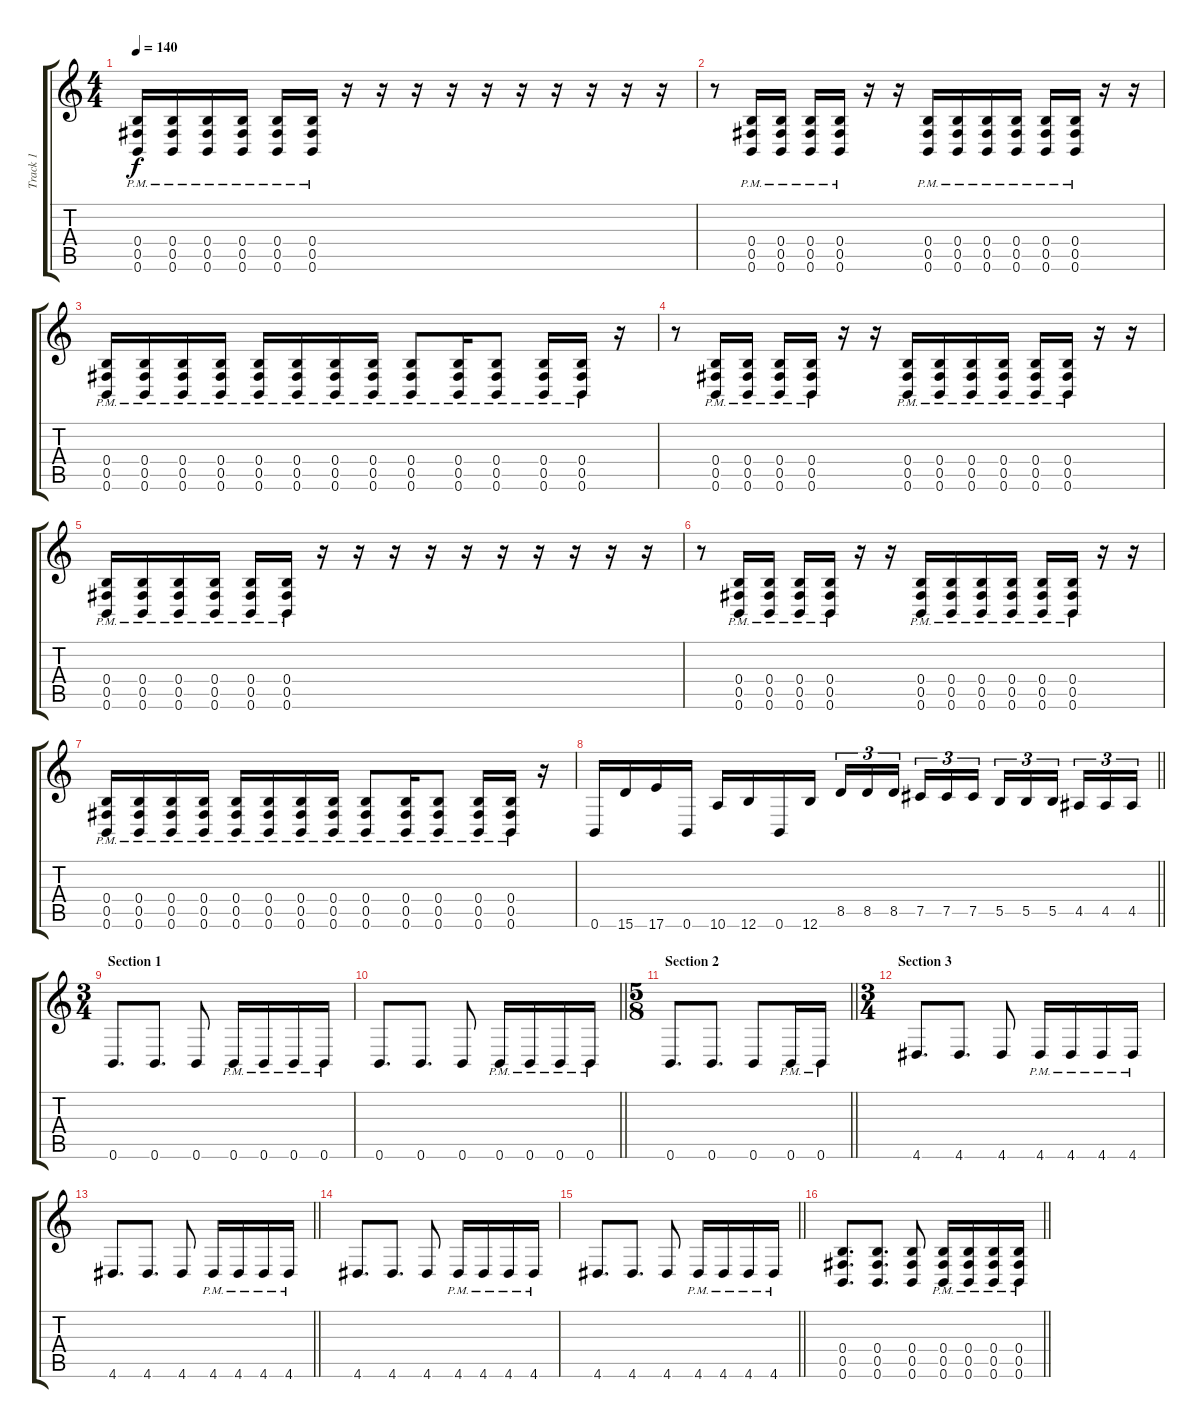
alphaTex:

\track ("Track 1" "Track 1") {instrument overdrivenguitar}
\staff {score tabs}
\tuning (Db4 Ab3 E3 B2 Gb2 B1) {hide}
\ts (4 4)
\tempo 140
\clef g2
\ks c
(0.4{pm} 0.5{pm} 0.6{pm}).16{dy f} (0.4{pm} 0.5{pm} 0.6{pm}).16 (0.4{pm} 0.5{pm} 0.6{pm}).16 (0.4{pm} 0.5{pm} 0.6{pm}).16 (0.4{pm} 0.5{pm} 0.6{pm}).16 (0.4{pm} 0.5{pm} 0.6{pm}).16 r.16 r.16 r.16 r.16 r.16 r.16 r.16 r.16 r.16 r.16 |
r.8 (0.4{pm} 0.5{pm} 0.6{pm}).16 (0.4{pm} 0.5{pm} 0.6{pm}).16 (0.4{pm} 0.5{pm} 0.6{pm}).16 (0.4{pm} 0.5{pm} 0.6{pm}).16 r.16 r.16 (0.4{pm} 0.5{pm} 0.6{pm}).16 (0.4{pm} 0.5{pm} 0.6{pm}).16 (0.4{pm} 0.5{pm} 0.6{pm}).16 (0.4{pm} 0.5{pm} 0.6{pm}).16 (0.4{pm} 0.5{pm} 0.6{pm}).16 (0.4{pm} 0.5{pm} 0.6{pm}).16 r.16 r.16 |
(0.4{pm} 0.5{pm} 0.6{pm}).16 (0.4{pm} 0.5{pm} 0.6{pm}).16 (0.4{pm} 0.5{pm} 0.6{pm}).16 (0.4{pm} 0.5{pm} 0.6{pm}).16 (0.4{pm} 0.5{pm} 0.6{pm}).16 (0.4{pm} 0.5{pm} 0.6{pm}).16 (0.4{pm} 0.5{pm} 0.6{pm}).16 (0.4{pm} 0.5{pm} 0.6{pm}).16 (0.4{pm} 0.5{pm} 0.6{pm}).8 (0.4{pm} 0.5{pm} 0.6{pm}).16 (0.4{pm} 0.5{pm} 0.6{pm}).8 (0.4{pm} 0.5{pm} 0.6{pm}).16 (0.4{pm} 0.5{pm} 0.6{pm}).16 r.16 |
r.8 (0.4{pm} 0.5{pm} 0.6{pm}).16 (0.4{pm} 0.5{pm} 0.6{pm}).16 (0.4{pm} 0.5{pm} 0.6{pm}).16 (0.4{pm} 0.5{pm} 0.6{pm}).16 r.16 r.16 (0.4{pm} 0.5{pm} 0.6{pm}).16 (0.4{pm} 0.5{pm} 0.6{pm}).16 (0.4{pm} 0.5{pm} 0.6{pm}).16 (0.4{pm} 0.5{pm} 0.6{pm}).16 (0.4{pm} 0.5{pm} 0.6{pm}).16 (0.4{pm} 0.5{pm} 0.6{pm}).16 r.16 r.16 |
(0.4{pm} 0.5{pm} 0.6{pm}).16 (0.4{pm} 0.5{pm} 0.6{pm}).16 (0.4{pm} 0.5{pm} 0.6{pm}).16 (0.4{pm} 0.5{pm} 0.6{pm}).16 (0.4{pm} 0.5{pm} 0.6{pm}).16 (0.4{pm} 0.5{pm} 0.6{pm}).16 r.16 r.16 r.16 r.16 r.16 r.16 r.16 r.16 r.16 r.16 |
r.8 (0.4{pm} 0.5{pm} 0.6{pm}).16 (0.4{pm} 0.5{pm} 0.6{pm}).16 (0.4{pm} 0.5{pm} 0.6{pm}).16 (0.4{pm} 0.5{pm} 0.6{pm}).16 r.16 r.16 (0.4{pm} 0.5{pm} 0.6{pm}).16 (0.4{pm} 0.5{pm} 0.6{pm}).16 (0.4{pm} 0.5{pm} 0.6{pm}).16 (0.4{pm} 0.5{pm} 0.6{pm}).16 (0.4{pm} 0.5{pm} 0.6{pm}).16 (0.4{pm} 0.5{pm} 0.6{pm}).16 r.16 r.16 |
(0.4{pm} 0.5{pm} 0.6{pm}).16 (0.4{pm} 0.5{pm} 0.6{pm}).16 (0.4{pm} 0.5{pm} 0.6{pm}).16 (0.4{pm} 0.5{pm} 0.6{pm}).16 (0.4{pm} 0.5{pm} 0.6{pm}).16 (0.4{pm} 0.5{pm} 0.6{pm}).16 (0.4{pm} 0.5{pm} 0.6{pm}).16 (0.4{pm} 0.5{pm} 0.6{pm}).16 (0.4{pm} 0.5{pm} 0.6{pm}).8 (0.4{pm} 0.5{pm} 0.6{pm}).16 (0.4{pm} 0.5{pm} 0.6{pm}).8 (0.4{pm} 0.5{pm} 0.6{pm}).16 (0.4{pm} 0.5{pm} 0.6{pm}).16 r.16 |
\barLineRight lightlight
0.6.16 15.6.16 17.6.16 0.6.16 10.6.16 12.6.16 0.6.16 12.6.16 8.5.16{tu (3 2)} 8.5.16{tu (3 2)} 8.5.16{tu (3 2)} 7.5.16{tu (3 2)} 7.5.16{tu (3 2)} 7.5.16{tu (3 2)} 5.5.16{tu (3 2)} 5.5.16{tu (3 2)} 5.5.16{tu (3 2)} 4.5.16{tu (3 2)} 4.5.16{tu (3 2)} 4.5.16{tu (3 2)} |
\ts (3 4)
\section ("" "Section 1")
0.6.8{d} 0.6.8{d} 0.6.8 0.6{pm}.16 0.6{pm}.16 0.6{pm}.16 0.6{pm}.16 |
\barLineRight lightlight
0.6.8{d} 0.6.8{d} 0.6.8 0.6{pm}.16 0.6{pm}.16 0.6{pm}.16 0.6{pm}.16 |
\ts (5 8)
\section ("" "Section 2")
\barLineRight lightlight
0.6.8{d} 0.6.8{d} 0.6.8 0.6{pm}.16 0.6{pm}.16 |
\ts (3 4)
\section ("" "Section 3")
4.6.8{d} 4.6.8{d} 4.6.8 4.6{pm}.16 4.6{pm}.16 4.6{pm}.16 4.6{pm}.16 |
\barLineRight lightlight
4.6.8{d} 4.6.8{d} 4.6.8 4.6{pm}.16 4.6{pm}.16 4.6{pm}.16 4.6{pm}.16 |
4.6.8{d} 4.6.8{d} 4.6.8 4.6{pm}.16 4.6{pm}.16 4.6{pm}.16 4.6{pm}.16 |
\barLineRight lightlight
4.6.8{d} 4.6.8{d} 4.6.8 4.6{pm}.16 4.6{pm}.16 4.6{pm}.16 4.6{pm}.16 |
\barLineRight lightlight
(0.4 0.5 0.6).8{d} (0.4 0.5 0.6).8{d} (0.4 0.5 0.6).8 (0.4{pm} 0.5{pm} 0.6{pm}).16 (0.4{pm} 0.5{pm} 0.6{pm}).16 (0.4{pm} 0.5{pm} 0.6{pm}).16 (0.4{pm} 0.5{pm} 0.6{pm}).16
